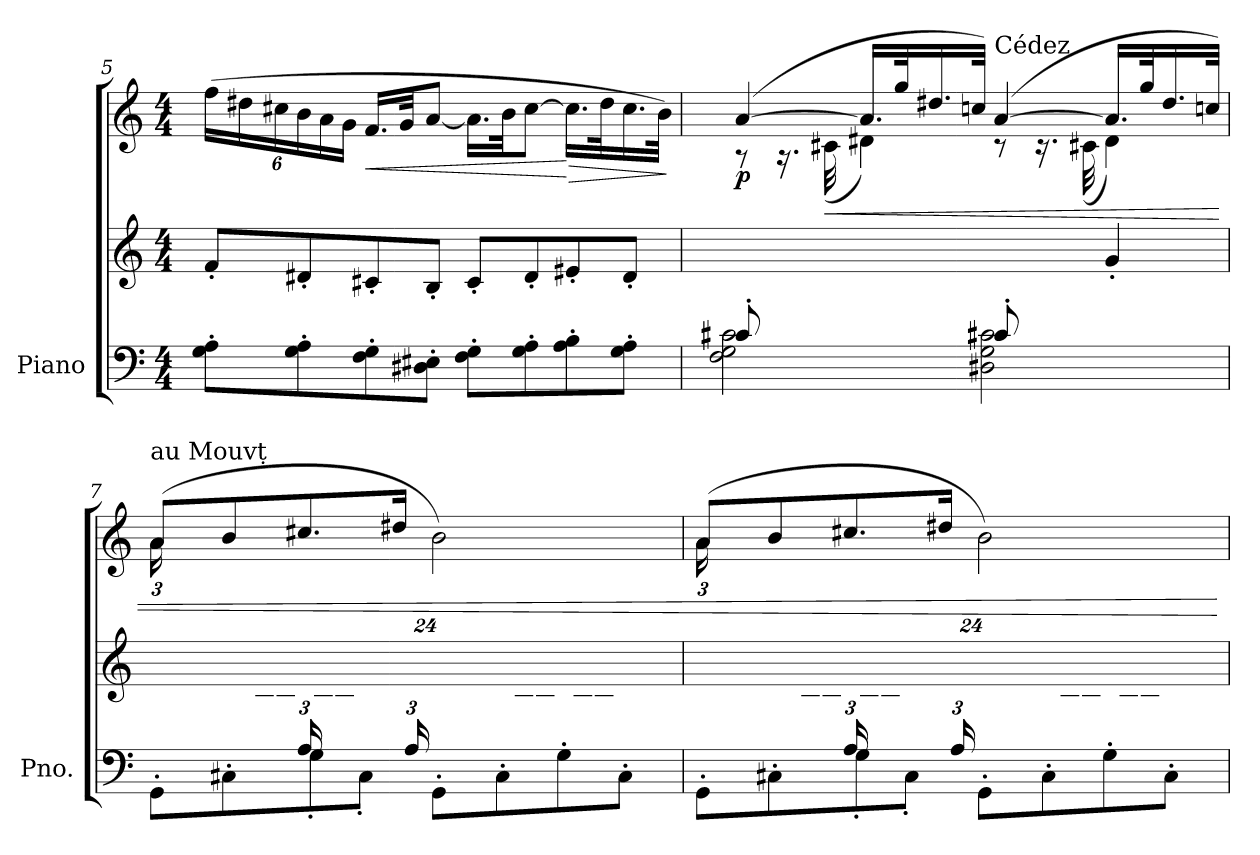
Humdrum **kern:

**kern	**kern	**kern	**dynam
*part1	*part1	*part1	*part1
*staff3	*staff2	*staff1	*staff1/2/3
*I"Piano	*	*	*
*I'Pno.	*	*	*
!!LO:LB:g=z
*clefF4	*clefG2	*clefG2	*
*k[]	*k[]	*k[]	*
*M4/4	*M4/4	*M4/4	*
*	*	*Xbrackettup	*
=5	=5	=5	=5
8G\<'>< 8A\<'><L	8f'</L	(>24ff\LL	.
.	.	24dd#X\	.
.	.	24cc#X\	.
8G\<'>< 8A\<'><	8d#X'</	24b\	.
.	.	24a\	.
.	.	24g\JJ	.
!	!	!	!LO:HP:b
8F\<'>< 8G\<'><	8c#X'</	16.f/LL	<
.	.	32g/JK	.
8D#X\'> 8E#X\'>J	8B'</J	[8a/J	.
8F\<'>< 8G\<'><L	8c#'</L	16.a\LL]	.
.	.	32b\JK	.
8G\<'>< 8A\<'><	8d#'</	[8cc#\J	.
!	!	!	!LO:HP:n=1:b
8A\'> 8B\'>	8e#X'</	16.cc#\LL]	[ >
.	.	32dd#\K	.
8G\'> 8A\'>J	8d#'</J	16.cc#\	.
.	.	32b\JJk)	.
.	.	.	]
=6	=6	=6	=6
*^	*	*^	*
!	!	!	!	!	!LO:DY:b
8c#X'>/L	2F\<< 2G\<< 2c#X\<<	8ryy	(>[4a/	8r	p
4.ryy	.	8f'<\J	.	16.r	.
!	!	!	!	!	!LO:HP:b
.	.	.	.	(<32c#X<\	<
.	.	4g'/	16.a/LL]	4d#X<\)	.
.	.	.	32gg/K	.	.
.	.	.	16.dd#X/	.	.
.	.	.	32ccn/JJk)	.	.
!	!	!	!LO:TX:t=Cédez	!	!
8c#X'>/L	2D#X\<< 2G\<< 2c#X\<<	8ryy	(>[4a/	8r	.
4.ryy	.	8f'<\J	.	16.r	.
.	.	.	.	(<32c#X\	.
.	.	4g'/	16.a/LL]	4d#\)	.
.	.	.	32gg/K	.	.
.	.	.	16.dd#/	.	.
.	.	.	32ccn/JJk)	.	.
!!LO:PB:g=z	!!
=7	=7	=7	=7	=7	=7
!	!	!	!LO:TX:t=au Mouvṭ	!	!
4ryy	8GG'<\L	24ryy	(>(<8a/L	24a\LL	.
.	.	24g/	.	24%23ryy	.
.	.	24f/	.	.	.
*	*	*Xbrackettup	*	*	*
.	8C#X'<\	24d#X</	8b/	.	.
.	.	24c#X/	.	.	.
.	.	24B/JJ	.	.	.
*Xbrackettup	*	*	*	*	*
24A/LL	8G'<\	24ryy	8.cc#X/	.	.
24%11ryy	.	24B\	.	.	.
.	.	24c#\	.	.	.
.	8C#'<\J	24d#\	.	.	.
.	.	24f\	.	.	.
.	.	.	16dd#X/Jk	.	.
.	.	24g\JJ)	.	.	.
.	8GG'<\L	24a/LL	2b\)	.	.
.	.	24g/	.	.	.
.	.	24f/	.	.	.
.	8C#'<\	24d#/	.	.	.
.	.	24c#/	.	.	.
.	.	24B/JJ	.	.	.
24A/LL	8G'<\	24ryy	.	.	.
24%5ryy	.	24B\	.	.	.
.	.	24c#\	.	.	.
.	8C#'<\J	24d#\	.	.	.
.	.	24f\	.	.	.
.	.	24g\JJ	.	.	.
!!LO:LB:g=z	!!
=8	=8	=8	=8	=8	=8
4ryy	8GG'<\L	24ryy	(>(<8a/L	24a\LL	.
.	.	24g/	.	24%23ryy	.
.	.	24f/	.	.	.
.	8C#X'<\	24d#X</	8b/	.	.
.	.	24c#X/	.	.	.
.	.	24B/JJ	.	.	.
24A/LL	8G'<\	24ryy	8.cc#X/	.	.
24%11ryy	.	24B\	.	.	.
.	.	24c#\	.	.	.
.	8C#'<\J	24d#\	.	.	.
.	.	24f\	.	.	.
.	.	.	16dd#X/Jk	.	.
.	.	24g\JJ)	.	.	.
.	8GG'<\L	24a/LL	2b\)	.	.
.	.	24g/	.	.	.
.	.	24f/	.	.	.
.	8C#'<\	24d#/	.	.	.
.	.	24c#/	.	.	.
.	.	24B/JJ	.	.	.
24A/LL	8G'<\	24ryy	.	.	.
24%5ryy	.	24B\	.	.	.
.	.	24c#\	.	.	.
.	8C#'<\J	24d#\	.	.	.
.	.	24f\	.	.	.
.	.	24g\JJ	.	.	.
*v	*v	*	*v	*v	*
.	.	.	[
=	=	=	=
*-	*-	*-	*-
